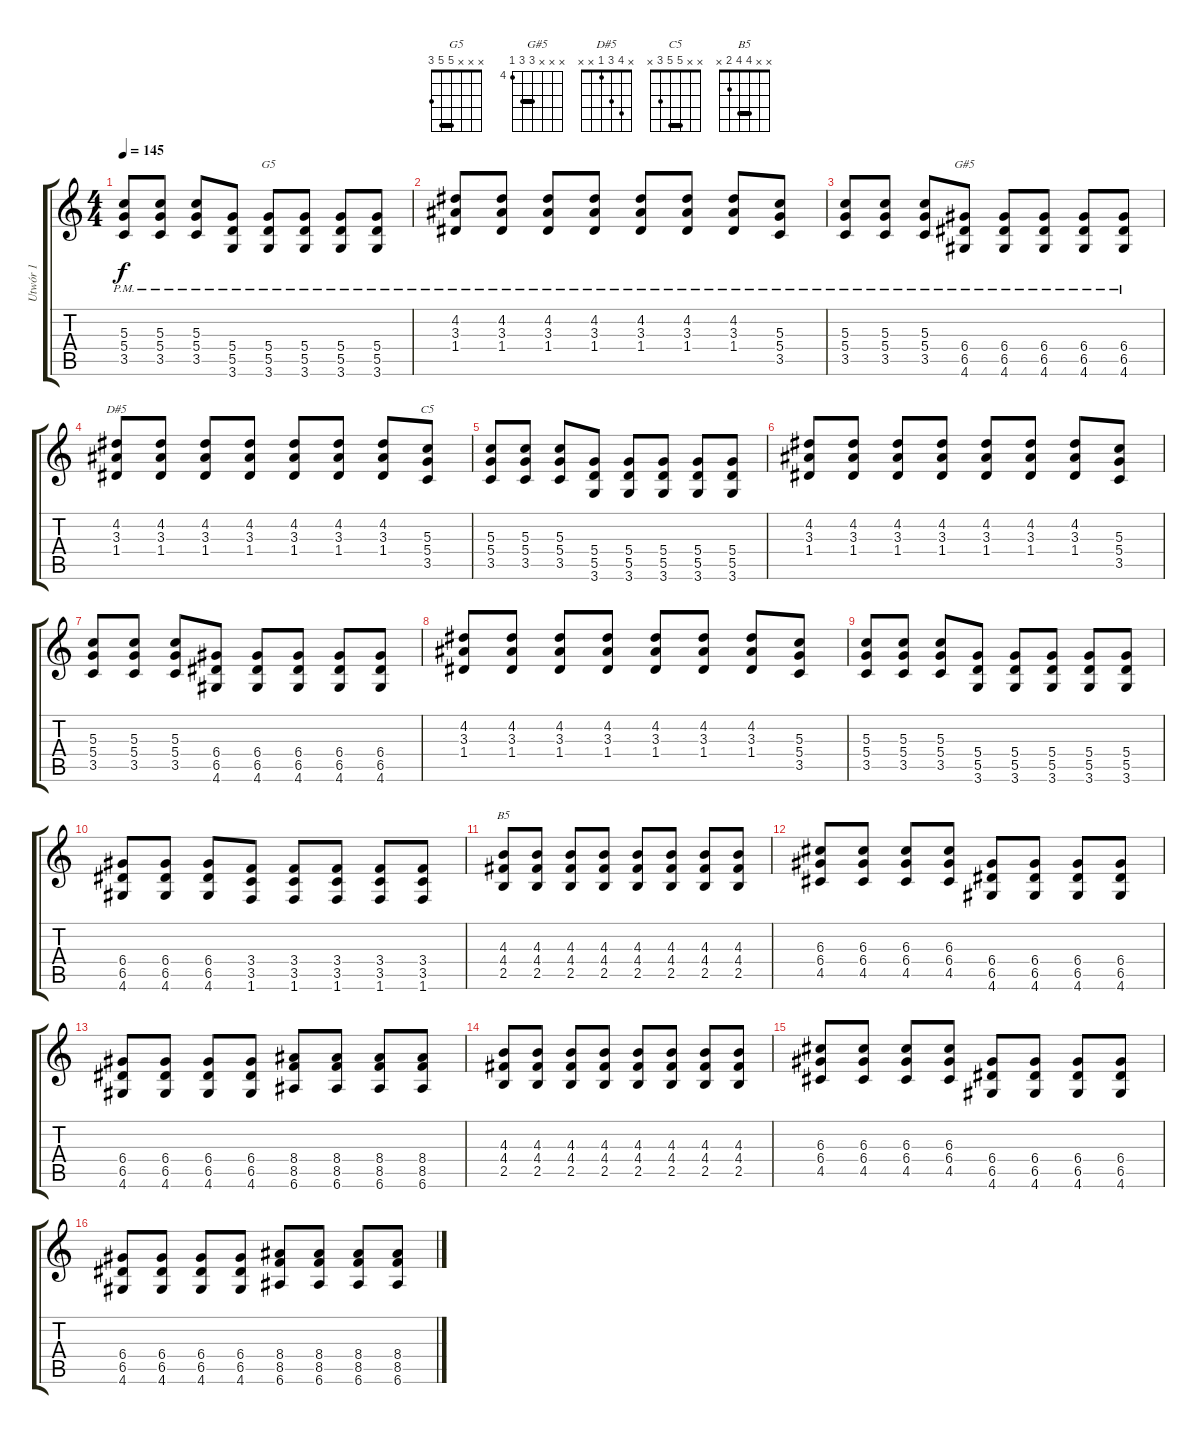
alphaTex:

\track ("Utwór 1" "Utwór 1") {instrument distortionguitar}
\staff {score tabs}
\tuning (E4 B3 G3 D3 A2 E2) {hide}
\chord ("G5" x x x 5 5 3) {barre 5}
\chord ("G#5" x x x 6 6 4) {firstfret 4 barre 6}
\chord ("D#5" x 4 3 1 x x)
\chord ("C5" x x 5 5 3 x) {barre 5}
\chord ("B5" x x 4 4 2 x) {barre 4}
\ts (4 4)
\tempo 145
\clef g2
\ks c
(5.3{pm} 5.4{pm} 3.5{pm}).8{dy f} (5.3{pm} 5.4{pm} 3.5{pm}).8 (5.3{pm} 5.4{pm} 3.5{pm}).8 (5.4{pm} 5.5{pm} 3.6{pm}).8 (5.4{pm} 5.5{pm} 3.6{pm}).8{ch "G5"} (5.4{pm} 5.5{pm} 3.6{pm}).8 (5.4{pm} 5.5{pm} 3.6{pm}).8 (5.4{pm} 5.5{pm} 3.6{pm}).8 |
(4.2{pm} 3.3{pm} 1.4{pm}).8 (4.2{pm} 3.3{pm} 1.4{pm}).8 (4.2{pm} 3.3{pm} 1.4{pm}).8 (4.2{pm} 3.3{pm} 1.4{pm}).8 (4.2{pm} 3.3{pm} 1.4{pm}).8 (4.2{pm} 3.3{pm} 1.4{pm}).8 (4.2{pm} 3.3{pm} 1.4{pm}).8 (5.3{pm} 5.4{pm} 3.5{pm}).8 |
(5.3{pm} 5.4{pm} 3.5{pm}).8 (5.3{pm} 5.4{pm} 3.5{pm}).8 (5.3{pm} 5.4{pm} 3.5{pm}).8 (6.4{pm} 6.5{pm} 4.6{pm}).8{ch "G#5"} (6.4{pm} 6.5{pm} 4.6{pm}).8 (6.4{pm} 6.5{pm} 4.6{pm}).8 (6.4{pm} 6.5{pm} 4.6{pm}).8 (6.4{pm} 6.5{pm} 4.6{pm}).8 |
(4.2 3.3 1.4).8{ch "D#5"} (4.2 3.3 1.4).8 (4.2 3.3 1.4).8 (4.2 3.3 1.4).8 (4.2 3.3 1.4).8 (4.2 3.3 1.4).8 (4.2 3.3 1.4).8 (5.3 5.4 3.5).8{ch "C5"} |
(5.3 5.4 3.5).8 (5.3 5.4 3.5).8 (5.3 5.4 3.5).8 (5.4 5.5 3.6).8 (5.4 5.5 3.6).8 (5.4 5.5 3.6).8 (5.4 5.5 3.6).8 (5.4 5.5 3.6).8 |
(4.2 3.3 1.4).8 (4.2 3.3 1.4).8 (4.2 3.3 1.4).8 (4.2 3.3 1.4).8 (4.2 3.3 1.4).8 (4.2 3.3 1.4).8 (4.2 3.3 1.4).8 (5.3 5.4 3.5).8 |
(5.3 5.4 3.5).8 (5.3 5.4 3.5).8 (5.3 5.4 3.5).8 (6.4 6.5 4.6).8 (6.4 6.5 4.6).8 (6.4 6.5 4.6).8 (6.4 6.5 4.6).8 (6.4 6.5 4.6).8 |
(4.2 3.3 1.4).8 (4.2 3.3 1.4).8 (4.2 3.3 1.4).8 (4.2 3.3 1.4).8 (4.2 3.3 1.4).8 (4.2 3.3 1.4).8 (4.2 3.3 1.4).8 (5.3 5.4 3.5).8 |
(5.3 5.4 3.5).8 (5.3 5.4 3.5).8 (5.3 5.4 3.5).8 (5.4 5.5 3.6).8 (5.4 5.5 3.6).8 (5.4 5.5 3.6).8 (5.4 5.5 3.6).8 (5.4 5.5 3.6).8 |
(6.4 6.5 4.6).8 (6.4 6.5 4.6).8 (6.4 6.5 4.6).8 (3.4 3.5 1.6).8 (3.4 3.5 1.6).8 (3.4 3.5 1.6).8 (3.4 3.5 1.6).8 (3.4 3.5 1.6).8 |
(4.3 4.4 2.5).8{ch "B5"} (4.3 4.4 2.5).8 (4.3 4.4 2.5).8 (4.3 4.4 2.5).8 (4.3 4.4 2.5).8 (4.3 4.4 2.5).8 (4.3 4.4 2.5).8 (4.3 4.4 2.5).8 |
(6.3 6.4 4.5).8 (6.3 6.4 4.5).8 (6.3 6.4 4.5).8 (6.3 6.4 4.5).8 (6.4 6.5 4.6).8 (6.4 6.5 4.6).8 (6.4 6.5 4.6).8 (6.4 6.5 4.6).8 |
(6.4 6.5 4.6).8 (6.4 6.5 4.6).8 (6.4 6.5 4.6).8 (6.4 6.5 4.6).8 (8.4 8.5 6.6).8 (8.4 8.5 6.6).8 (8.4 8.5 6.6).8 (8.4 8.5 6.6).8 |
(4.3 4.4 2.5).8 (4.3 4.4 2.5).8 (4.3 4.4 2.5).8 (4.3 4.4 2.5).8 (4.3 4.4 2.5).8 (4.3 4.4 2.5).8 (4.3 4.4 2.5).8 (4.3 4.4 2.5).8 |
(6.3 6.4 4.5).8 (6.3 6.4 4.5).8 (6.3 6.4 4.5).8 (6.3 6.4 4.5).8 (6.4 6.5 4.6).8 (6.4 6.5 4.6).8 (6.4 6.5 4.6).8 (6.4 6.5 4.6).8 |
(6.4 6.5 4.6).8 (6.4 6.5 4.6).8 (6.4 6.5 4.6).8 (6.4 6.5 4.6).8 (8.4 8.5 6.6).8 (8.4 8.5 6.6).8 (8.4 8.5 6.6).8 (8.4 8.5 6.6).8
